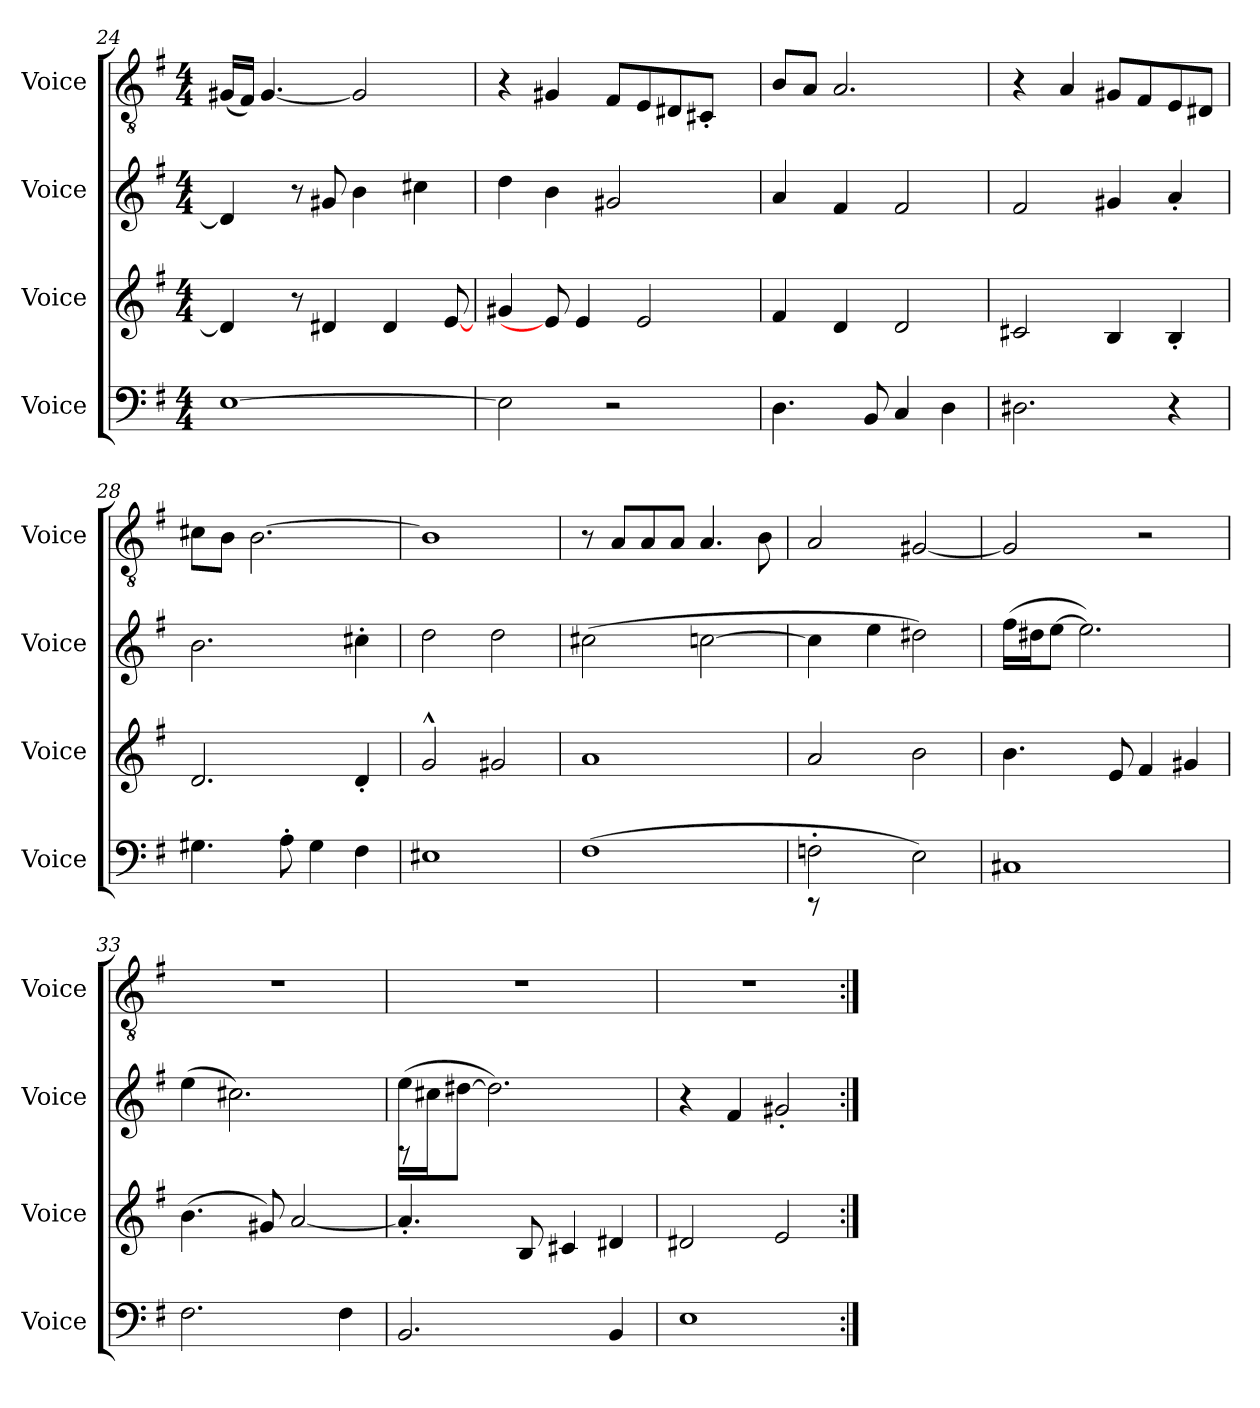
**kern	**kern	**kern	**kern
*part4	*part3	*part2	*part1
*staff4	*staff3	*staff2	*staff1
*I"Voice	*I"Voice	*I"Voice	*I"Voice
*I'Voice	*I'Voice	*I'Voice	*I'Voice
*clefF4	*clefG2	*clefG2	*clefGv2
*k[f#]	*k[f#]	*k[f#]	*k[f#]
*M4/4	*M4/4	*M4/4	*M4/4
=24	=24	=24	=24
[>1E	4d#/]	4d#/]	(<16G#X/LL
.	.	.	16F#/JJ)
.	.	.	[<4.G#/
.	8r	8r	.
.	4d#X/	8g#X/	.
.	.	4b\	2G#/]
.	4d#/	.	.
.	.	4cc#X\	.
.	[8e/	.	.
!!LO:LB:g=z
=25	=25	=25	=25
2E\]	4g#X/	4dd\	4r
.	8e/]	4b\	4G#X/
.	4e/	.	.
2r	.	2g#X/	8F#/L
.	2e/	.	8E/
.	.	.	8D#X/
.	.	.	8C#X'</J
8ryy	.	8ryy	8ryy
=26	=26	=26	=26
4.D\	4f#/	4a/	8B/L
.	.	.	8A/J
.	4d/	4f#/	2.A/
8BBZ</	.	.	.
4C/	2d/	2f#/	.
4DZ<\	.	.	.
=27	=27	=27	=27
2.D#X\	2c#X/	2f#/	4r
.	.	.	4A/
.	4BZ</	4g#X/	8G#X/L
.	.	.	8F#/
4r	4B'</	4a'</	8E/
.	.	.	8D#XZ</J
=28	=28	=28	=28
4.G#X\	2.d/	2.b\	8c#X\L
.	.	.	8B\J
.	.	.	[>2.B\
8A'<Z<\	.	.	.
4G#\	.	.	.
4F#\	4d'<Z</	4cc#X'<Z<\	.
=29	=29	=29	=29
1E#X	2g^^>/	2dd\	1B]
.	2g#X/	2dd\	.
!!LO:LB:g=z
=30	=30	=30	=30
(>1F#Z<	1aZ<	(>2cc#X\	8r
.	.	.	8A/L
.	.	.	8AZ</
.	.	.	8AZ</J
.	.	[>2ccn\	4.AZ</
.	.	.	8B\
=31	=31	=31	=31
*^	*	*	*
2Fn'<Z<\	8rBBB	2a/	4cc\]	2A/
.	2..ryy	.	.	.
.	.	.	4eeZ<\	.
2E\)	.	2bZ<\	2dd#X\)	[<2G#X/
*v	*v	*	*	*
=32	=32	=32	=32
1C#X	4.b\	(>16ff#\LL	2G#/]
.	.	16dd#X\J	.
.	.	[>8ee\J	.
.	.	2.ee\])	.
.	8e/	.	.
.	4f#Z</	.	2rc
.	4g#X/	.	.
!!LO:LB:g=z
=33	=33	=33	=33
2.F#Z>\	(>4.b\	(>4ee\	1rd
.	.	2.cc#X\)	.
.	8g#X/)	.	.
.	[<2a/	.	.
4F#\	.	.	.
=34	=34	=34	=34
*	*	*^	*
2.BB/	4.a'>/]	(>16ee\LL	8rF	1rd
.	.	16cc#X\J	.	.
.	.	[>8dd#X\J	2..ryy	.
.	.	2.dd#\])	.	.
.	8B/	.	.	.
.	4c#X/	.	.	.
4BB/	4d#X/	.	.	.
*	*	*v	*v	*
=35	=35	=35	=35
1E	2d#X/	4r	1rd
.	.	4f#/	.
.	2e/	2g#X'</	.
=:|!	=:|!	=:|!	=:|!
*-	*-	*-	*-
